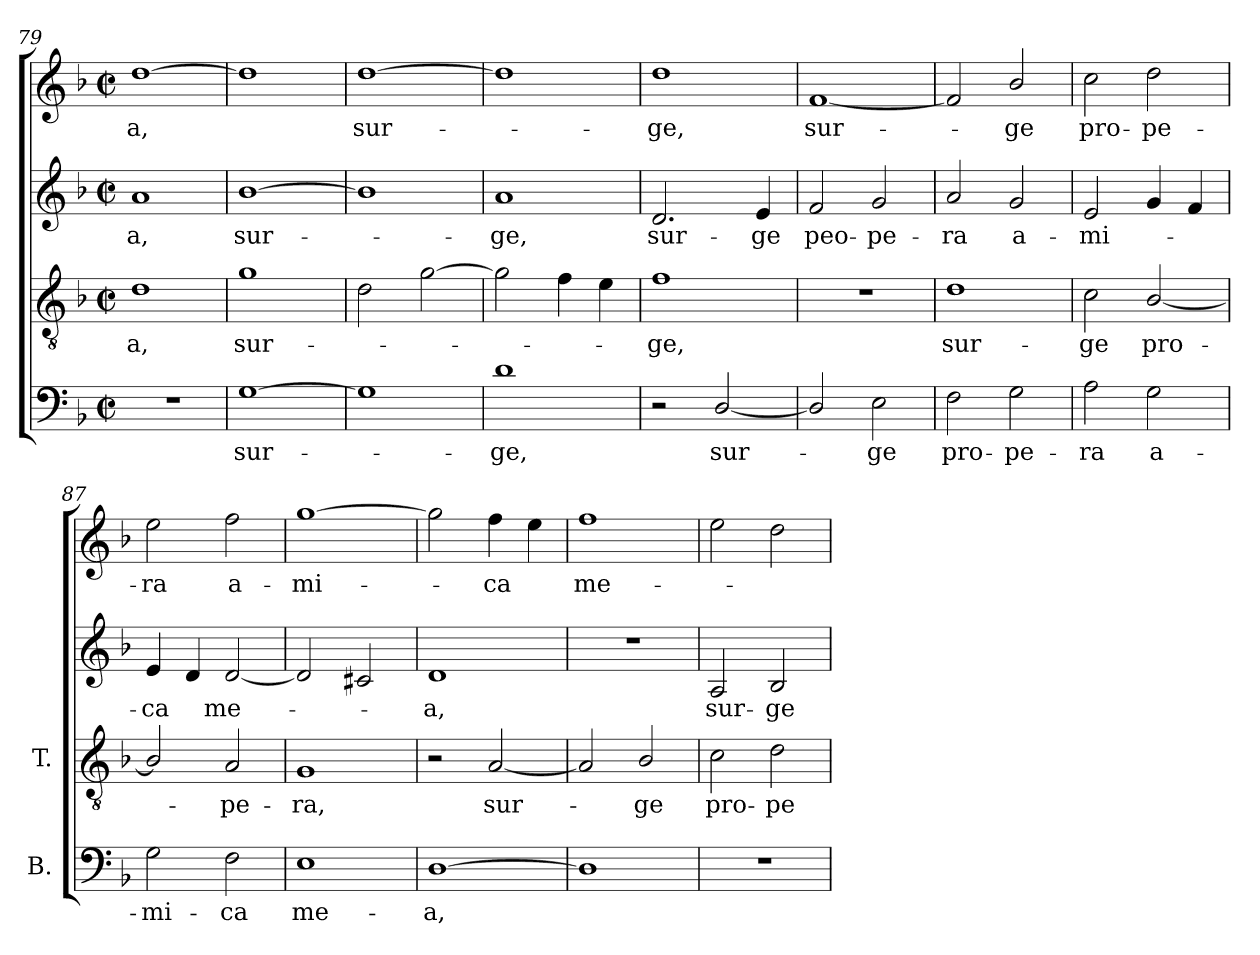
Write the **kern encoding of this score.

**kern	**text	**kern	**text	**kern	**text	**kern	**text
*part4	*part4	*part3	*part3	*part2	*part2	*part1	*part1
*staff4	*staff4	*staff3	*staff3	*staff2	*staff2	*staff1	*staff1
*I""Bajo"	*	*I""Contralto"	*	*I""Tenor"	*	*I""Tiple"	*
*I'B.	*	*I'T.	*	*	*	*	*
*clefF4	*	*clefGv2	*	*clefG2	*	*clefG2	*
*	*	*ITrd7c12	*	*	*	*	*
*k[b-]	*	*k[b-]	*	*k[b-]	*	*k[b-]	*
*F:	*	*F:	*	*F:	*	*F:	*
*M2/2	*	*M2/2	*	*M2/2	*	*M2/2	*
*met(c|)	*	*met(c|)	*	*met(c|)	*	*met(c|)	*
=79	=79	=79	=79	=79	=79	=79	=79
!	!	!	!LO:LY:b:color=#000000	!	!	!	!
!	!	!	!	!	!LO:LY:b:color=#000000	!	!
!	!	!	!	!	!	!	!LO:LY:b:color=#000000
1r	.	1Di	-a,	1ai	-a,	[1ddi	-a,
!!LO:LB:g=z
=80	=80	=80	=80	=80	=80	=80	=80
!	!LO:LY:b:color=#000000	!	!	!	!	!	!
!	!	!	!LO:LY:b:color=#000000	!	!	!	!
!	!	!	!	!	!LO:LY:b:color=#000000	!	!
[1Gi	sur-	1Gi	sur-	[1b-i	sur-	1ddi]	.
=81	=81	=81	=81	=81	=81	=81	=81
!	!	!	!	!	!	!	!LO:LY:b:color=#000000
1Gi]	.	2Di\	.	1b-i]	.	[1ddi	sur-
.	.	[2Gi\	.	.	.	.	.
=82	=82	=82	=82	=82	=82	=82	=82
!	!LO:LY:b:color=#000000	!	!	!	!	!	!
!	!	!	!	!	!LO:LY:b:color=#000000	!	!
1di	-ge,	2Gi\]	.	1ai	-ge,	1ddi]	.
.	.	4Fi\	.	.	.	.	.
.	.	4Ei\	.	.	.	.	.
=83	=83	=83	=83	=83	=83	=83	=83
!	!	!	!LO:LY:b:color=#000000	!	!	!	!
!	!	!	!	!	!LO:LY:b:color=#000000	!	!
!	!	!	!	!	!	!	!LO:LY:b:color=#000000
2r	.	1Fi	-ge,	2.di/	sur-	1ddi	-ge,
!	!LO:LY:b:color=#000000	!	!	!	!	!	!
[2Di/	sur-	.	.	.	.	.	.
!	!	!	!	!	!LO:LY:b:color=#000000	!	!
.	.	.	.	4ei/	-ge	.	.
=84	=84	=84	=84	=84	=84	=84	=84
!	!	!	!	!	!LO:LY:b:color=#000000	!	!
!	!	!	!	!	!	!	!LO:LY:b:color=#000000
2Di/]	.	1r	.	2fi/	peo-	[1fi	sur-
!	!LO:LY:b:color=#000000	!	!	!	!	!	!
!	!	!	!	!	!LO:LY:b:color=#000000	!	!
2Ei\	-ge	.	.	2gi/	-pe-	.	.
=85	=85	=85	=85	=85	=85	=85	=85
!	!LO:LY:b:color=#000000	!	!	!	!	!	!
!	!	!	!LO:LY:b:color=#000000	!	!	!	!
!	!	!	!	!	!LO:LY:b:color=#000000	!	!
2Fi\	pro-	1Di	sur-	2ai/	-ra	2fi/]	.
!	!LO:LY:b:color=#000000	!	!	!	!	!	!
!	!	!	!	!	!LO:LY:b:color=#000000	!	!
!	!	!	!	!	!	!	!LO:LY:b:color=#000000
2Gi\	-pe-	.	.	2gi/	a-	2b-i/	-ge
=86	=86	=86	=86	=86	=86	=86	=86
!	!LO:LY:b:color=#000000	!	!	!	!	!	!
!	!	!	!LO:LY:b:color=#000000	!	!	!	!
!	!	!	!	!	!LO:LY:b:color=#000000	!	!
!	!	!	!	!	!	!	!LO:LY:b:color=#000000
2Ai\	-ra	2Ci\	-ge	2ei/	-mi-	2cci\	pro-
!	!LO:LY:b:color=#000000	!	!	!	!	!	!
!	!	!	!LO:LY:b:color=#000000	!	!	!	!
!	!	!	!	!	!	!	!LO:LY:b:color=#000000
2Gi\	a-	[2BB-i/	pro-	4gi/	.	2ddi\	-pe-
.	.	.	.	4fi/	.	.	.
=87	=87	=87	=87	=87	=87	=87	=87
!	!LO:LY:b:color=#000000	!	!	!	!	!	!
!	!	!	!	!	!LO:LY:b:color=#000000	!	!
!	!	!	!	!	!	!	!LO:LY:b:color=#000000
2Gi\	-mi-	2BB-i/]	.	4ei/	-ca	2eei\	-ra
.	.	.	.	4di/	.	.	.
!	!LO:LY:b:color=#000000	!	!	!	!	!	!
!	!	!	!LO:LY:b:color=#000000	!	!	!	!
!	!	!	!	!	!LO:LY:b:color=#000000	!	!
!	!	!	!	!	!	!	!LO:LY:b:color=#000000
2Fi\	-ca	2AAi/	-pe-	[2di/	me-	2ffi\	a-
=88	=88	=88	=88	=88	=88	=88	=88
!	!LO:LY:b:color=#000000	!	!	!	!	!	!
!	!	!	!LO:LY:b:color=#000000	!	!	!	!
!	!	!	!	!	!	!	!LO:LY:b:color=#000000
1Ei	me-	1GGi	-ra,	2di/]	.	[1ggi	-mi-
.	.	.	.	2c#Xi/	.	.	.
!!LO:LB:g=z
=89	=89	=89	=89	=89	=89	=89	=89
!	!LO:LY:b:color=#000000	!	!	!	!	!	!
!	!	!	!	!	!LO:LY:b:color=#000000	!	!
[1Di	-a,	2r	.	1di	-a,	2ggi\]	.
!	!	!	!LO:LY:b:color=#000000	!	!	!	!
!	!	!	!	!	!	!	!LO:LY:b:color=#000000
.	.	[2AAi/	sur-	.	.	4ffi\	-ca
.	.	.	.	.	.	4eei\	.
=90	=90	=90	=90	=90	=90	=90	=90
!	!	!	!	!	!	!	!LO:LY:b:color=#000000
1Di]	.	2AAi/]	.	1r	.	1ffi	me-
!	!	!	!LO:LY:b:color=#000000	!	!	!	!
.	.	2BB-i/	-ge	.	.	.	.
=91	=91	=91	=91	=91	=91	=91	=91
!	!	!	!LO:LY:b:color=#000000	!	!	!	!
!	!	!	!	!	!LO:LY:b:color=#000000	!	!
1r	.	2Ci\	pro-	2Ai/	sur-	2eei\	.
!	!	!	!LO:LY:b:color=#000000	!	!	!	!
!	!	!	!	!	!LO:LY:b:color=#000000	!	!
.	.	2Di\	-pe-	2B-i/	-ge	2ddi\	.
=	=	=	=	=	=	=	=
*-	*-	*-	*-	*-	*-	*-	*-
